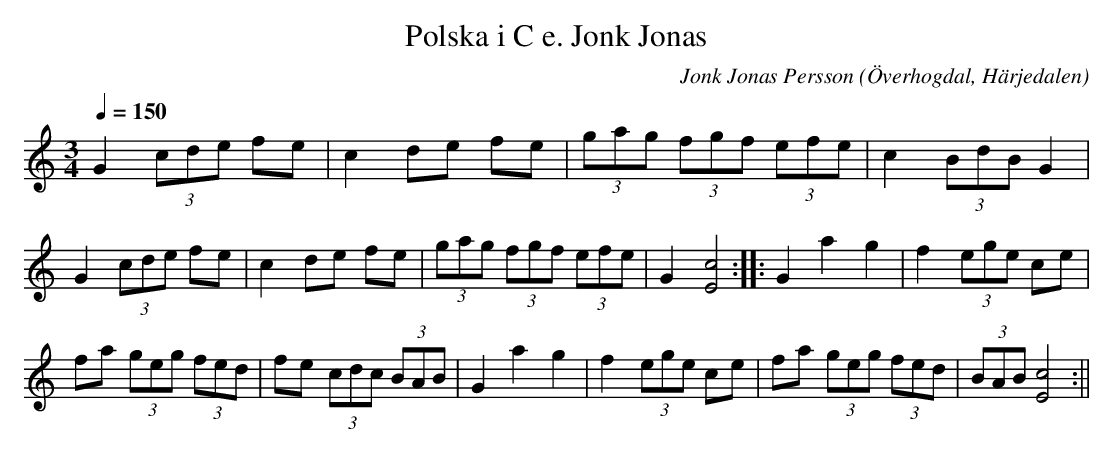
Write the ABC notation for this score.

X:1
T:Polska i C e. Jonk Jonas
O:Överhogdal, Härjedalen
Q:1/4=150
M:3/4
C:Jonk Jonas Persson
K:C
G2 (3cde fe | c2 de fe | (3gag (3fgf (3efe | c2 (3BdB G2 |
G2 (3cde fe | c2 de fe | (3gag (3fgf (3efe | G2 [c4E4] :||: G2 a2 g2 | f2 (3ege ce |
fa (3geg (3fed | fe (3cdc (3BAB | G2 a2 g2 | f2 (3ege ce | fa (3geg (3fed | (3BAB [c4E4] :||
